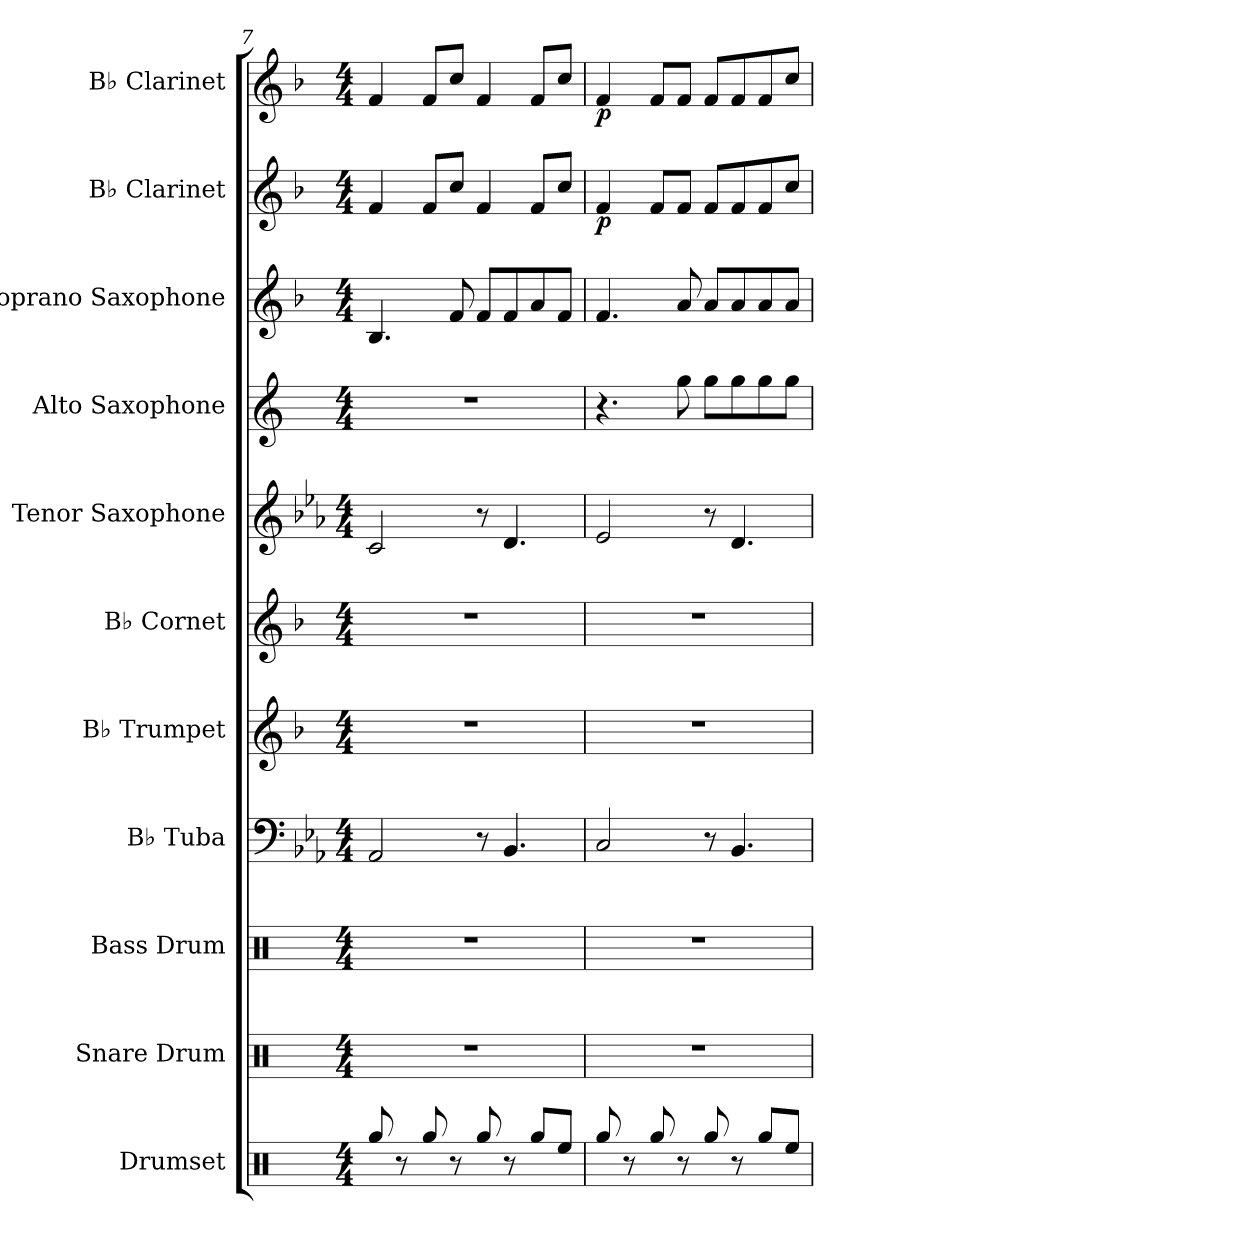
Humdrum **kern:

**kern	**kern	**kern	**kern	**kern	**kern	**kern	**kern	**kern	**kern	**dynam	**kern	**dynam
*part11	*part10	*part9	*part8	*part7	*part6	*part5	*part4	*part3	*part2	*part2	*part1	*part1
*staff11	*staff10	*staff9	*staff8	*staff7	*staff6	*staff5	*staff4	*staff3	*staff2	*staff2	*staff1	*staff1
*I"Drumset	*I"Snare Drum	*I"Bass Drum	*I"B♭ Tuba	*I"B♭ Trumpet	*I"B♭ Cornet	*I"Tenor Saxophone	*I"Alto Saxophone	*I"Soprano Saxophone	*I"B♭ Clarinet	*	*I"B♭ Clarinet	*
*I'Drs.	*I'Sn. Dr.	*I'B. Dr.	*I'B♭ Tu.	*I'B♭ Tpt.	*I'B♭ Cnt.	*I'T. Sax.	*I'A. Sax.	*I'S. Sax.	*I'B♭ Cl.	*	*I'B♭ Cl.	*
*clefX	*clefX	*clefX	*clefF4	*clefG2	*clefG2	*clefG2	*clefG2	*clefG2	*clefG2	*	*clefG2	*
*	*	*	*	*ITrd1c2	*ITrd1c2	*ITrd8c14	*ITrd5c9	*ITrd1c2	*ITrd1c2	*	*ITrd1c2	*
*k[]	*k[]	*k[]	*k[b-e-a-]	*k[b-e-a-]	*k[b-e-a-]	*k[b-e-a-]	*k[b-e-a-]	*k[b-e-a-]	*k[b-e-a-]	*	*k[b-e-a-]	*
*M4/4	*M4/4	*M4/4	*M4/4	*M4/4	*M4/4	*M4/4	*M4/4	*M4/4	*M4/4	*	*M4/4	*
=7	=7	=7	=7	=7	=7	=7	=7	=7	=7	=7	=7	=7
8Rgg/	1r	1r	2AA-/	1r	1r	2C/	1r	4.A-/	4e-/	.	4e-/	.
8r	.	.	.	.	.	.	.	.	.	.	.	.
8Rgg/	.	.	.	.	.	.	.	.	8e-/L	.	8e-/L	.
8r	.	.	.	.	.	.	.	8e-/	8b-/J	.	8b-/J	.
8Rgg/	.	.	8r	.	.	8r	.	8e-/L	4e-/	.	4e-/	.
8r	.	.	4.BB-/	.	.	4.D/	.	8e-/	.	.	.	.
8Rgg/L	.	.	.	.	.	.	.	8g/	8e-/L	.	8e-/L	.
8Ree/J	.	.	.	.	.	.	.	8e-/J	8b-/J	.	8b-/J	.
=8	=8	=8	=8	=8	=8	=8	=8	=8	=8	=8	=8	=8
!	!	!	!	!	!	!	!	!	!	!LO:DY:b	!	!LO:DY:b
8Rgg/	1r	1r	2C/	1r	1r	2E-/	4.r	4.e-/	4e-/	p	4e-/	p
8r	.	.	.	.	.	.	.	.	.	.	.	.
8Rgg/	.	.	.	.	.	.	.	.	8e-/L	.	8e-/L	.
8r	.	.	.	.	.	.	8b-\	8g/	8e-/J	.	8e-/J	.
8Rgg/	.	.	8r	.	.	8r	8b-\L	8g/L	8e-/L	.	8e-/L	.
8r	.	.	4.BB-/	.	.	4.D/	8b-\	8g/	8e-/	.	8e-/	.
8Rgg/L	.	.	.	.	.	.	8b-\	8g/	8e-/	.	8e-/	.
8Ree/J	.	.	.	.	.	.	8b-\J	8g/J	8b-/J	.	8b-/J	.
=	=	=	=	=	=	=	=	=	=	=	=	=
*-	*-	*-	*-	*-	*-	*-	*-	*-	*-	*-	*-	*-
